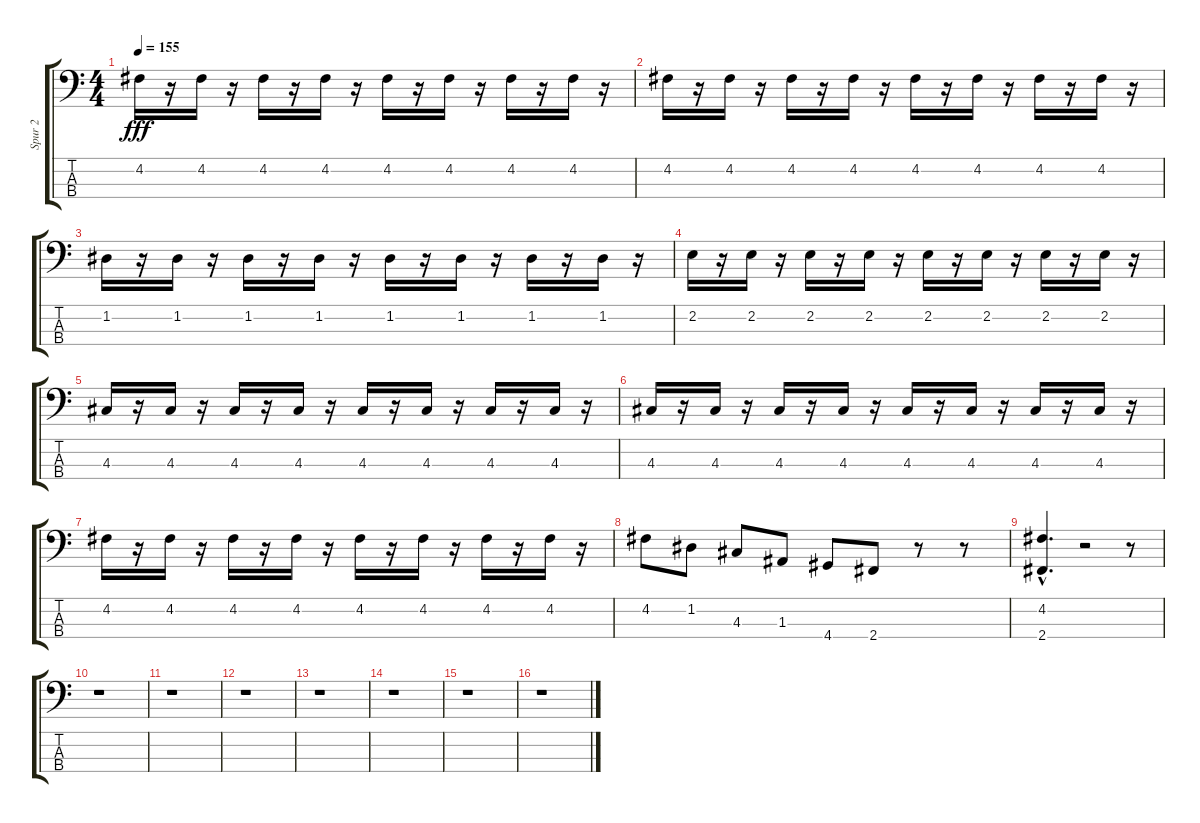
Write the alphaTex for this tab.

\track ("Spur 2" "Spur 2") {instrument electricbassfinger}
\staff {score tabs}
\tuning (G2 D2 A1 E1) {hide}
\ts (4 4)
\tempo 155
\clef f4
\ks c
4.2.16{dy fff} r.16 4.2.16 r.16 4.2.16 r.16 4.2.16 r.16 4.2.16 r.16 4.2.16 r.16 4.2.16 r.16 4.2.16 r.16 |
4.2.16 r.16 4.2.16 r.16 4.2.16 r.16 4.2.16 r.16 4.2.16 r.16 4.2.16 r.16 4.2.16 r.16 4.2.16 r.16 |
1.2.16 r.16 1.2.16 r.16 1.2.16 r.16 1.2.16 r.16 1.2.16 r.16 1.2.16 r.16 1.2.16 r.16 1.2.16 r.16 |
2.2.16 r.16 2.2.16 r.16 2.2.16 r.16 2.2.16 r.16 2.2.16 r.16 2.2.16 r.16 2.2.16 r.16 2.2.16 r.16 |
4.3.16 r.16 4.3.16 r.16 4.3.16 r.16 4.3.16 r.16 4.3.16 r.16 4.3.16 r.16 4.3.16 r.16 4.3.16 r.16 |
4.3.16 r.16 4.3.16 r.16 4.3.16 r.16 4.3.16 r.16 4.3.16 r.16 4.3.16 r.16 4.3.16 r.16 4.3.16 r.16 |
4.2.16 r.16 4.2.16 r.16 4.2.16 r.16 4.2.16 r.16 4.2.16 r.16 4.2.16 r.16 4.2.16 r.16 4.2.16 r.16 |
4.2.8 1.2.8 4.3.8 1.3.8 4.4.8 2.4.8 r.8 r.8 |
(4.2{hac} 2.4{hac}).4{d} r.2 r.8 |
r.1 |
r.1 |
r.1 |
r.1 |
r.1 |
r.1 |
r.1
